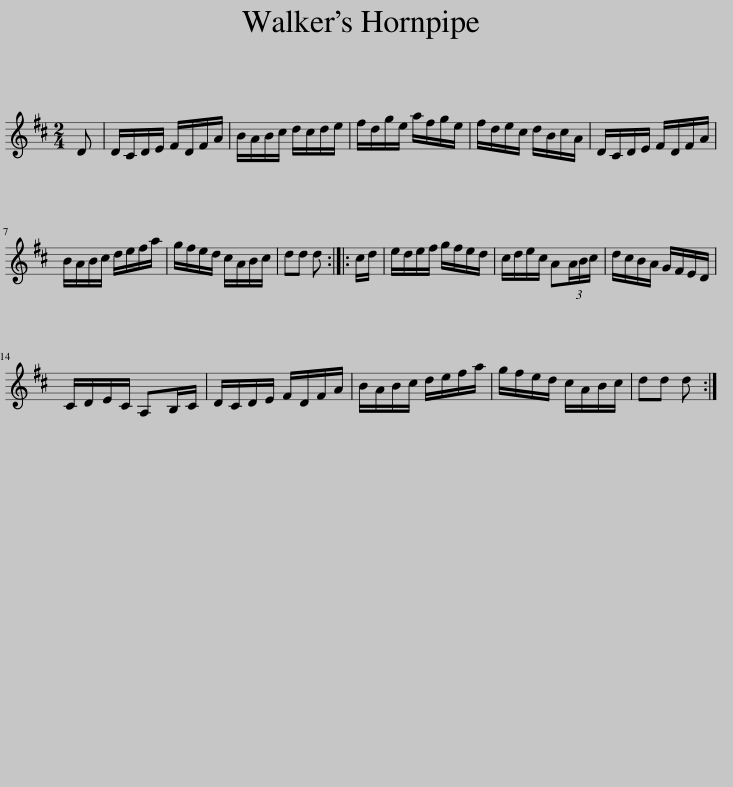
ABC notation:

X:1
L:1/8
M:2/4
I:linebreak $
K:D
V:1 treble
V:1
 D | D/C/D/E/ F/D/F/A/ | B/A/B/c/ d/c/d/e/ | f/d/g/e/ a/f/g/e/ | f/d/e/c/ d/B/c/A/ | %5
 D/C/D/E/ F/D/F/A/ |$ B/A/B/c/ d/e/f/a/ | g/f/e/d/ c/A/B/c/ | dd d :: c/d/ | %10
 e/d/e/f/ g/f/e/d/ | c/d/e/c/ A(3A/B/c/ | d/c/B/A/ G/F/E/D/ |$ C/D/E/C/ A,B,/C/ | D/C/D/E/ F/D/F/A/ | %15
 B/A/B/c/ d/e/f/a/ | g/f/e/d/ c/A/B/c/ | dd d :| %18
